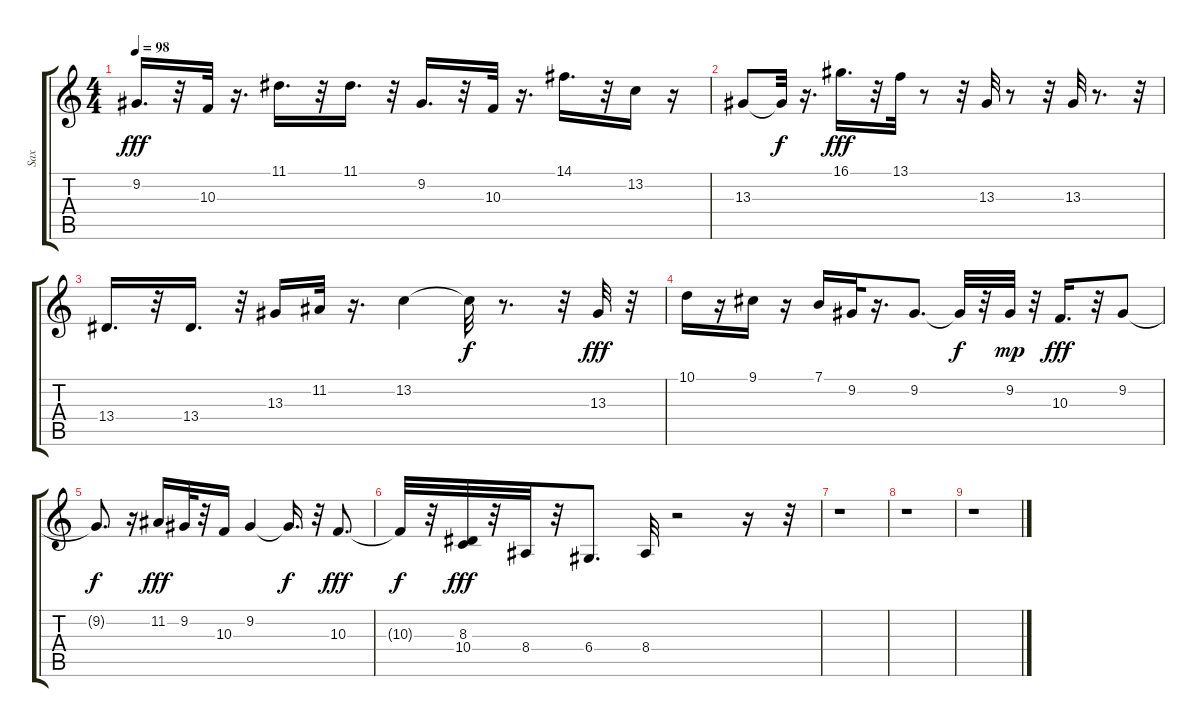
\track ("Sax" "Sax") {instrument tenorsax}
\staff {score tabs}
\tuning (E4 B3 G3 D3 A2 E2) {hide}
\ts (4 4)
\tempo 98
\clef g2
\ks c
9.2.16{d dy fff} r.32 10.3.32 r.16{d} 11.1.16{d} r.32 11.1.16{d} r.32 9.2.16{d} r.32 10.3.32 r.16{d} 14.1.16{d} r.32 13.2.16 r.16 |
13.3.8 13.3{t}.32{dy f} r.16{d} 16.1.16{d dy fff} r.32 13.1.32 r.8 r.32 13.3.32 r.8 r.32 13.3.32 r.8{d} r.32 |
13.4.16{d} r.32 13.4.16{d} r.32 13.3.16 11.2.32 r.16{d} 13.2.4 13.2{t}.32{dy f} r.8{d} r.32 13.3.32{dy fff} r.32 |
10.1.16 r.16 9.1.16 r.16 7.1.16 9.2.32 r.16{d} 9.2.8{d} 9.2{t}.32{dy f} r.32 9.2.32{dy mp} r.32 10.3.16{d dy fff} r.32 9.2.8 |
9.2{t}.8{d dy f} r.16 11.2.16{dy fff} 9.2.32 r.32 10.3.16 9.2.4 9.2{t}.16{d dy f} r.32 10.3.8{d dy fff} |
10.3{t}.32{dy f} r.32 (8.3 10.4).32{dy fff} r.32 8.4.32 r.32 6.4.8{d} 8.4.32 r.2 r.16 r.32 |
r.1 |
r.1 |
r.1
